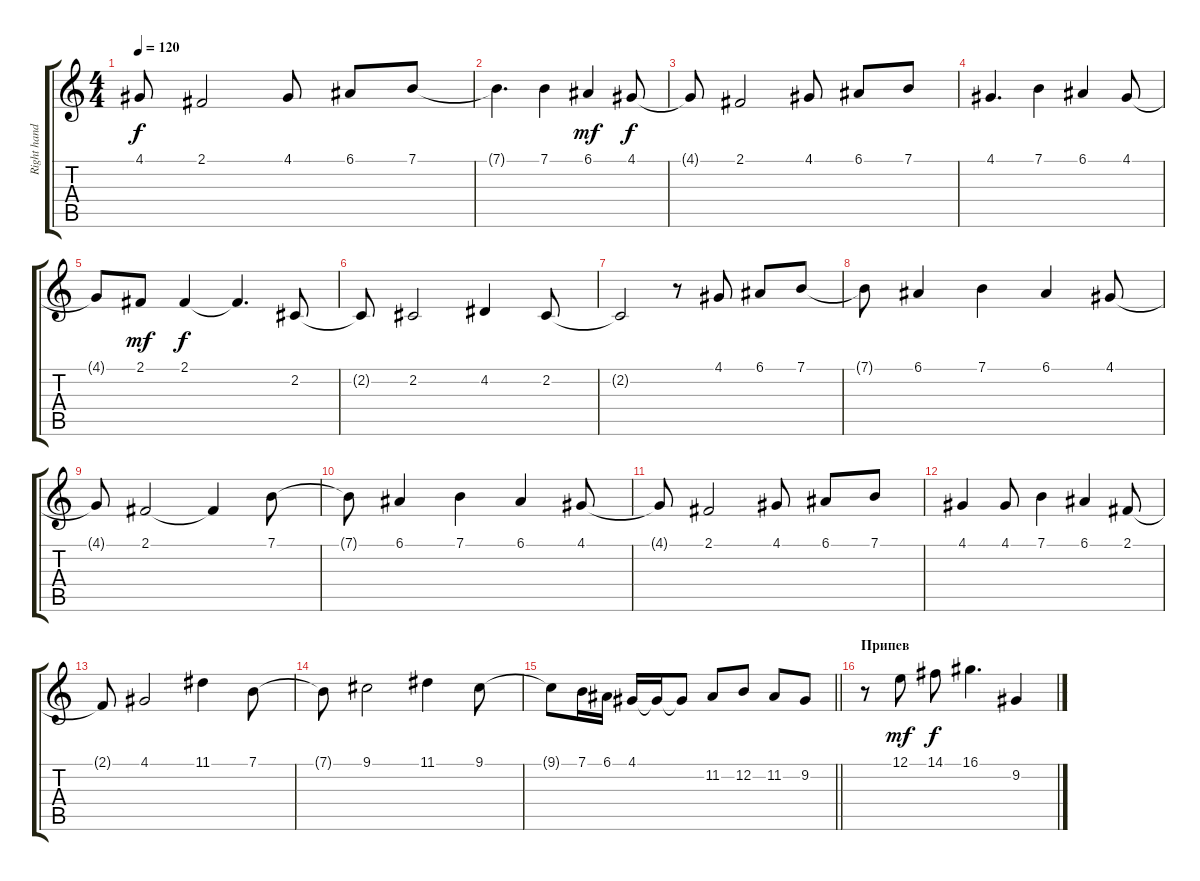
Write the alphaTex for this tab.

\track ("Right hand" "Right hand") {instrument acousticgrandpiano}
\staff {score tabs}
\tuning (E4 B3 G3 D3 A2 E2) {hide}
\ts (4 4)
\tempo 120
\clef g2
\ks c
4.1{t}.8{dy f} 2.1.2 4.1.8 6.1.8 7.1.8 |
7.1{t}.4{d} 7.1.4 6.1.4{dy mf} 4.1.8{dy f} |
4.1{t}.8 2.1.2 4.1.8 6.1.8 7.1.8 |
4.1.4{d} 7.1.4 6.1.4 4.1.8 |
4.1{t}.8 2.1.8{dy mf} 2.1.4{dy f} 2.1{t}.4{d} 2.2.8 |
2.2{t}.8 2.2.2 4.2.4 2.2.8 |
2.2{t}.2 r.8 4.1.8 6.1.8 7.1.8 |
7.1{t}.8 6.1.4 7.1.4 6.1.4 4.1.8 |
4.1{t}.8 2.1.2 2.1{t}.4 7.1.8 |
7.1{t}.8 6.1.4 7.1.4 6.1.4 4.1.8 |
4.1{t}.8 2.1.2 4.1.8 6.1.8 7.1.8 |
4.1.4 4.1.8 7.1.4 6.1.4 2.1.8 |
2.1{t}.8 4.1.2 11.1.4 7.1.8 |
7.1{t}.8 9.1.2 11.1.4 9.1.8 |
\barLineRight lightlight
9.1{t}.8 7.1.16 6.1.16 4.1.16 4.1{t}.16 4.1{t}.8 11.2.8 12.2.8 11.2.8 9.2.8 |
\section ("" "Припев")
r.8 12.1.8{dy mf} 14.1.8{dy f} 16.1.4{d} 9.2.4
